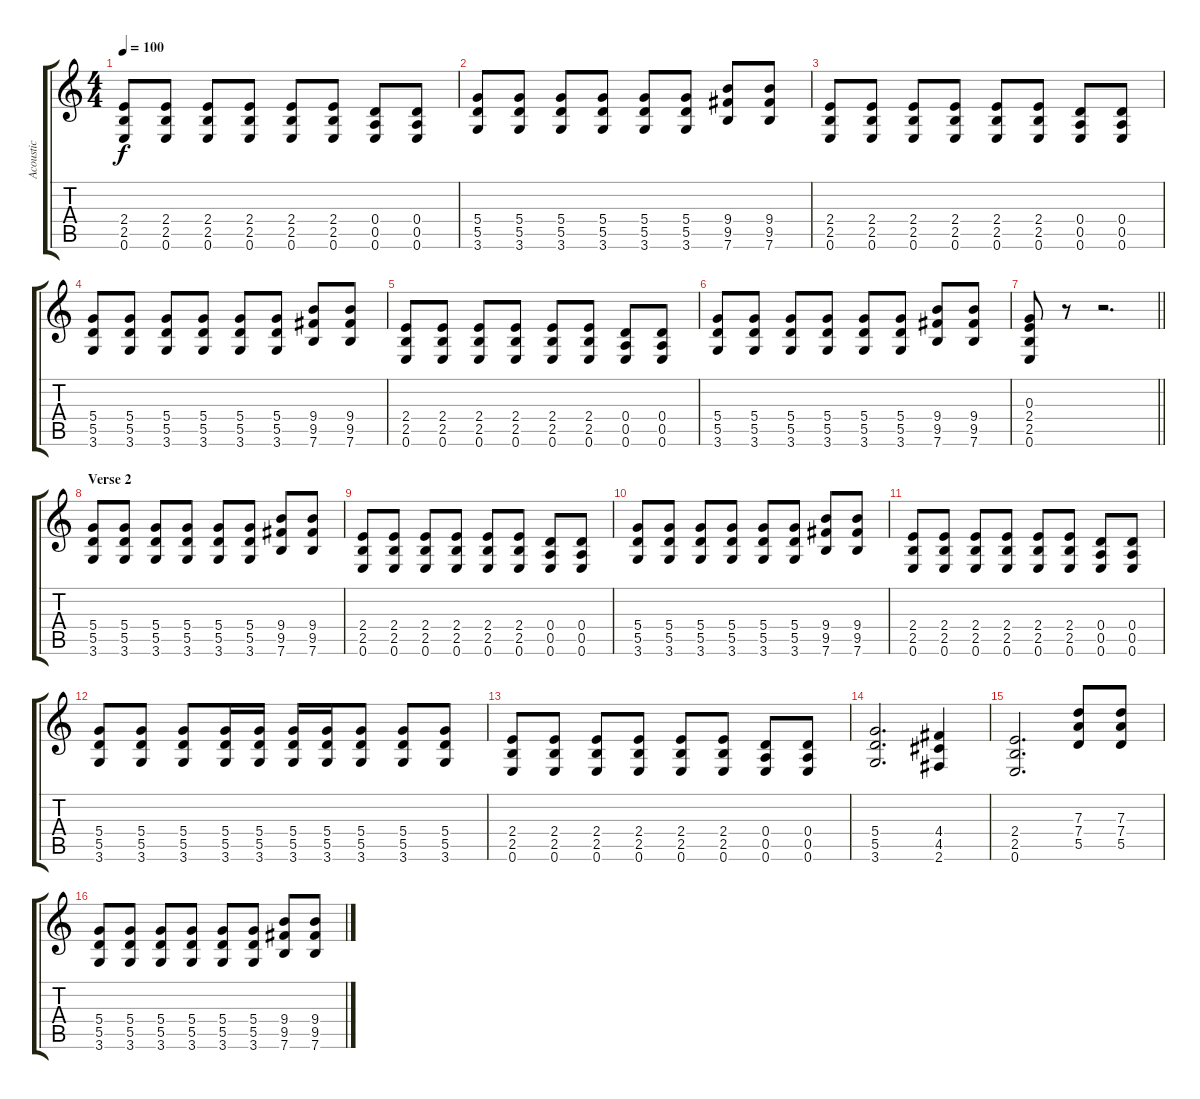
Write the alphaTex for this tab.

\track ("Acoustic" "Acoustic") {instrument acousticguitarnylon}
\staff {score tabs}
\tuning (E4 B3 G3 D3 A2 E2) {hide}
\ts (4 4)
\tempo 100
\clef g2
\ks c
(2.4 2.5 0.6).8{dy f} (2.4 2.5 0.6).8 (2.4 2.5 0.6).8 (2.4 2.5 0.6).8 (2.4 2.5 0.6).8 (2.4 2.5 0.6).8 (0.4 0.5 0.6).8 (0.4 0.5 0.6).8 |
(5.4 5.5 3.6).8 (5.4 5.5 3.6).8 (5.4 5.5 3.6).8 (5.4 5.5 3.6).8 (5.4 5.5 3.6).8 (5.4 5.5 3.6).8 (9.4 9.5 7.6).8 (9.4 9.5 7.6).8 |
(2.4 2.5 0.6).8 (2.4 2.5 0.6).8 (2.4 2.5 0.6).8 (2.4 2.5 0.6).8 (2.4 2.5 0.6).8 (2.4 2.5 0.6).8 (0.4 0.5 0.6).8 (0.4 0.5 0.6).8 |
(5.4 5.5 3.6).8 (5.4 5.5 3.6).8 (5.4 5.5 3.6).8 (5.4 5.5 3.6).8 (5.4 5.5 3.6).8 (5.4 5.5 3.6).8 (9.4 9.5 7.6).8 (9.4 9.5 7.6).8 |
(2.4 2.5 0.6).8 (2.4 2.5 0.6).8 (2.4 2.5 0.6).8 (2.4 2.5 0.6).8 (2.4 2.5 0.6).8 (2.4 2.5 0.6).8 (0.4 0.5 0.6).8 (0.4 0.5 0.6).8 |
(5.4 5.5 3.6).8 (5.4 5.5 3.6).8 (5.4 5.5 3.6).8 (5.4 5.5 3.6).8 (5.4 5.5 3.6).8 (5.4 5.5 3.6).8 (9.4 9.5 7.6).8 (9.4 9.5 7.6).8 |
\barLineRight lightlight
(0.3 2.4 2.5 0.6).8 r.8 r.2{d} |
\section ("" "Verse 2")
(5.4 5.5 3.6).8 (5.4 5.5 3.6).8 (5.4 5.5 3.6).8 (5.4 5.5 3.6).8 (5.4 5.5 3.6).8 (5.4 5.5 3.6).8 (9.4 9.5 7.6).8 (9.4 9.5 7.6).8 |
(2.4 2.5 0.6).8 (2.4 2.5 0.6).8 (2.4 2.5 0.6).8 (2.4 2.5 0.6).8 (2.4 2.5 0.6).8 (2.4 2.5 0.6).8 (0.4 0.5 0.6).8 (0.4 0.5 0.6).8 |
(5.4 5.5 3.6).8 (5.4 5.5 3.6).8 (5.4 5.5 3.6).8 (5.4 5.5 3.6).8 (5.4 5.5 3.6).8 (5.4 5.5 3.6).8 (9.4 9.5 7.6).8 (9.4 9.5 7.6).8 |
(2.4 2.5 0.6).8 (2.4 2.5 0.6).8 (2.4 2.5 0.6).8 (2.4 2.5 0.6).8 (2.4 2.5 0.6).8 (2.4 2.5 0.6).8 (0.4 0.5 0.6).8 (0.4 0.5 0.6).8 |
(5.4 5.5 3.6).8 (5.4 5.5 3.6).8 (5.4 5.5 3.6).8 (5.4 5.5 3.6).16 (5.4 5.5 3.6).16 (5.4 5.5 3.6).16 (5.4 5.5 3.6).16 (5.4 5.5 3.6).8 (5.4 5.5 3.6).8 (5.4 5.5 3.6).8 |
(2.4 2.5 0.6).8 (2.4 2.5 0.6).8 (2.4 2.5 0.6).8 (2.4 2.5 0.6).8 (2.4 2.5 0.6).8 (2.4 2.5 0.6).8 (0.4 0.5 0.6).8 (0.4 0.5 0.6).8 |
(5.4 5.5 3.6).2{d} (4.4 4.5 2.6).4 |
(2.4 2.5 0.6).2{d} (7.3 7.4 5.5).8 (7.3 7.4 5.5).8 |
(5.4 5.5 3.6).8 (5.4 5.5 3.6).8 (5.4 5.5 3.6).8 (5.4 5.5 3.6).8 (5.4 5.5 3.6).8 (5.4 5.5 3.6).8 (9.4 9.5 7.6).8 (9.4 9.5 7.6).8
